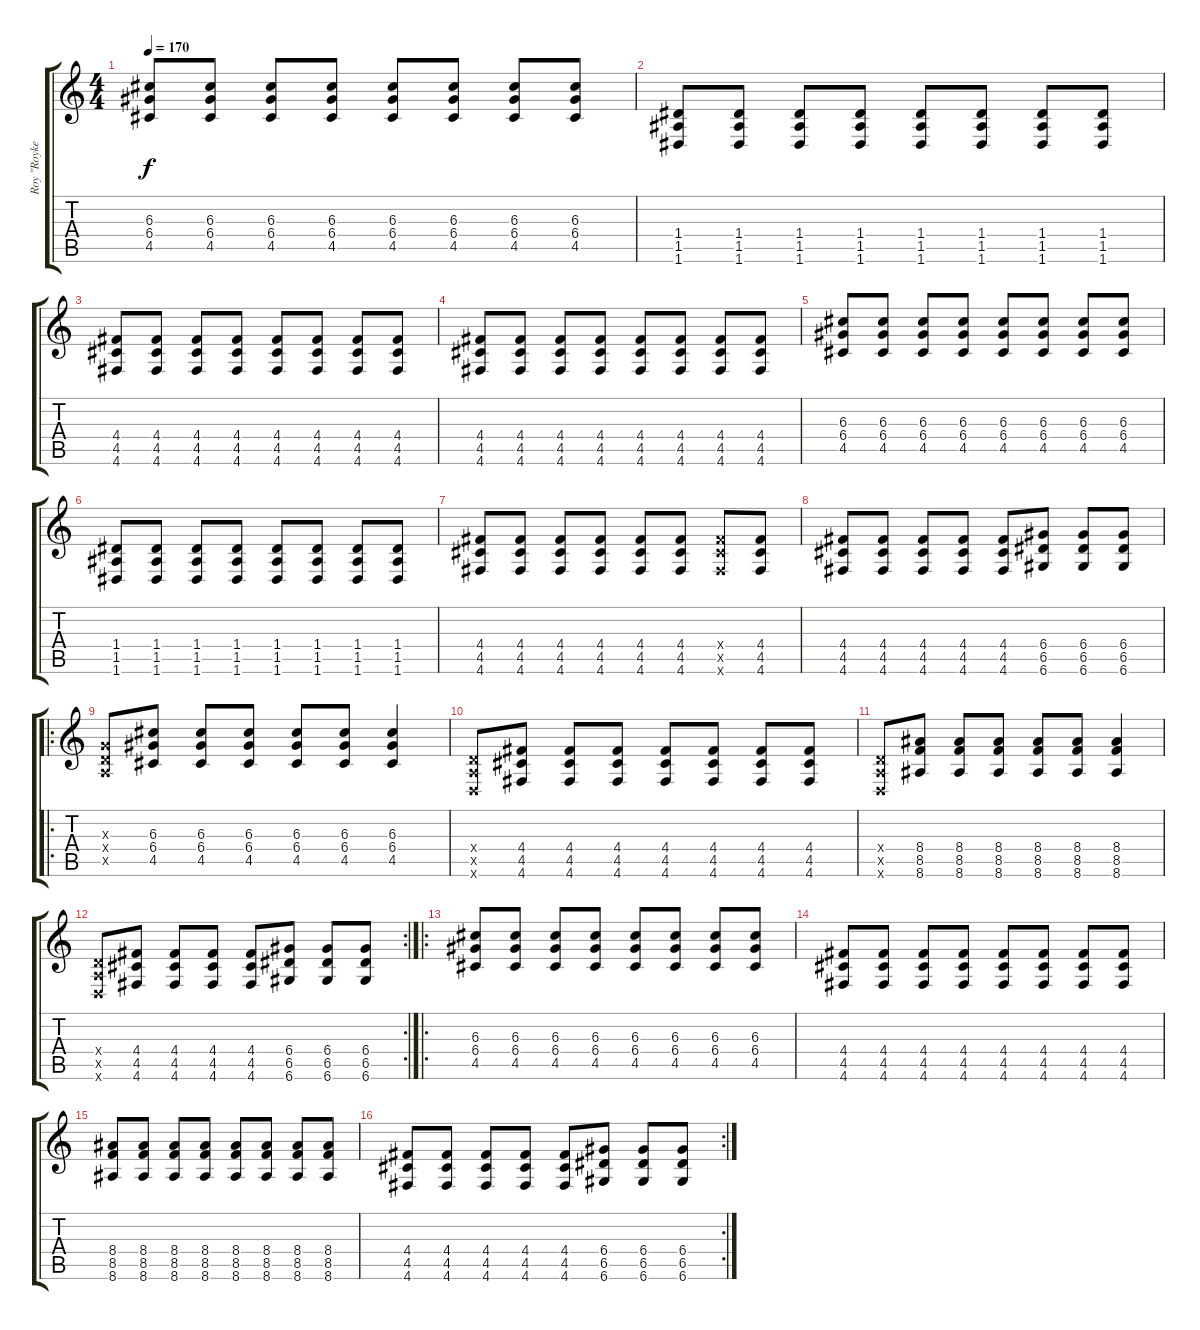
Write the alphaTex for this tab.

\track ("Roy \"Royke\" Snoeijers" "Roy \"Royke") {instrument distortionguitar}
\staff {score tabs}
\tuning (E4 B3 G3 D3 A2 D2) {hide}
\ts (4 4)
\tempo 170
\clef g2
\ks c
(6.3{t} 6.4{t} 4.5{t}).8{dy f} (6.3 6.4 4.5).8 (6.3 6.4 4.5).8 (6.3 6.4 4.5).8 (6.3 6.4 4.5).8 (6.3 6.4 4.5).8 (6.3 6.4 4.5).8 (6.3 6.4 4.5).8 |
(1.4 1.5 1.6).8 (1.4 1.5 1.6).8 (1.4 1.5 1.6).8 (1.4 1.5 1.6).8 (1.4 1.5 1.6).8 (1.4 1.5 1.6).8 (1.4 1.5 1.6).8 (1.4 1.5 1.6).8 |
(4.4 4.5 4.6).8 (4.4 4.5 4.6).8 (4.4 4.5 4.6).8 (4.4 4.5 4.6).8 (4.4 4.5 4.6).8 (4.4 4.5 4.6).8 (4.4 4.5 4.6).8 (4.4 4.5 4.6).8 |
(4.4 4.5 4.6).8 (4.4 4.5 4.6).8 (4.4 4.5 4.6).8 (4.4 4.5 4.6).8 (4.4 4.5 4.6).8 (4.4 4.5 4.6).8 (4.4 4.5 4.6).8 (4.4 4.5 4.6).8 |
(6.3 6.4 4.5).8 (6.3 6.4 4.5).8 (6.3 6.4 4.5).8 (6.3 6.4 4.5).8 (6.3 6.4 4.5).8 (6.3 6.4 4.5).8 (6.3 6.4 4.5).8 (6.3 6.4 4.5).8 |
(1.4 1.5 1.6).8 (1.4 1.5 1.6).8 (1.4 1.5 1.6).8 (1.4 1.5 1.6).8 (1.4 1.5 1.6).8 (1.4 1.5 1.6).8 (1.4 1.5 1.6).8 (1.4 1.5 1.6).8 |
(4.4 4.5 4.6).8 (4.4 4.5 4.6).8 (4.4 4.5 4.6).8 (4.4 4.5 4.6).8 (4.4 4.5 4.6).8 (4.4 4.5 4.6).8 (4.4{x} 4.5{x} 4.6{x}).8 (4.4 4.5 4.6).8 |
(4.4 4.5 4.6).8 (4.4 4.5 4.6).8 (4.4 4.5 4.6).8 (4.4 4.5 4.6).8 (4.4 4.5 4.6).8 (6.4 6.5 6.6).8 (6.4 6.5 6.6).8 (6.4 6.5 6.6).8 |
\ro
(0.3{x} 0.4{x} 0.5{x}).8 (6.3 6.4 4.5).8 (6.3 6.4 4.5).8 (6.3 6.4 4.5).8 (6.3 6.4 4.5).8 (6.3 6.4 4.5).8 (6.3 6.4 4.5).4 |
(0.4{x} 0.5{x} 0.6{x}).8 (4.4 4.5 4.6).8 (4.4 4.5 4.6).8 (4.4 4.5 4.6).8 (4.4 4.5 4.6).8 (4.4 4.5 4.6).8 (4.4 4.5 4.6).8 (4.4 4.5 4.6).8 |
(0.4{x} 0.5{x} 0.6{x}).8 (8.4 8.5 8.6).8 (8.4 8.5 8.6).8 (8.4 8.5 8.6).8 (8.4 8.5 8.6).8 (8.4 8.5 8.6).8 (8.4 8.5 8.6).4 |
\rc 2
(0.4{x} 0.5{x} 0.6{x}).8 (4.4 4.5 4.6).8 (4.4 4.5 4.6).8 (4.4 4.5 4.6).8 (4.4 4.5 4.6).8 (6.4 6.5 6.6).8 (6.4 6.5 6.6).8 (6.4 6.5 6.6).8 |
\ro
(6.3 6.4 4.5).8 (6.3 6.4 4.5).8 (6.3 6.4 4.5).8 (6.3 6.4 4.5).8 (6.3 6.4 4.5).8 (6.3 6.4 4.5).8 (6.3 6.4 4.5).8 (6.3 6.4 4.5).8 |
(4.4 4.5 4.6).8 (4.4 4.5 4.6).8 (4.4 4.5 4.6).8 (4.4 4.5 4.6).8 (4.4 4.5 4.6).8 (4.4 4.5 4.6).8 (4.4 4.5 4.6).8 (4.4 4.5 4.6).8 |
(8.4 8.5 8.6).8 (8.4 8.5 8.6).8 (8.4 8.5 8.6).8 (8.4 8.5 8.6).8 (8.4 8.5 8.6).8 (8.4 8.5 8.6).8 (8.4 8.5 8.6).8 (8.4 8.5 8.6).8 |
\rc 2
(4.4 4.5 4.6).8 (4.4 4.5 4.6).8 (4.4 4.5 4.6).8 (4.4 4.5 4.6).8 (4.4 4.5 4.6).8 (6.4 6.5 6.6).8 (6.4 6.5 6.6).8 (6.4 6.5 6.6).8
